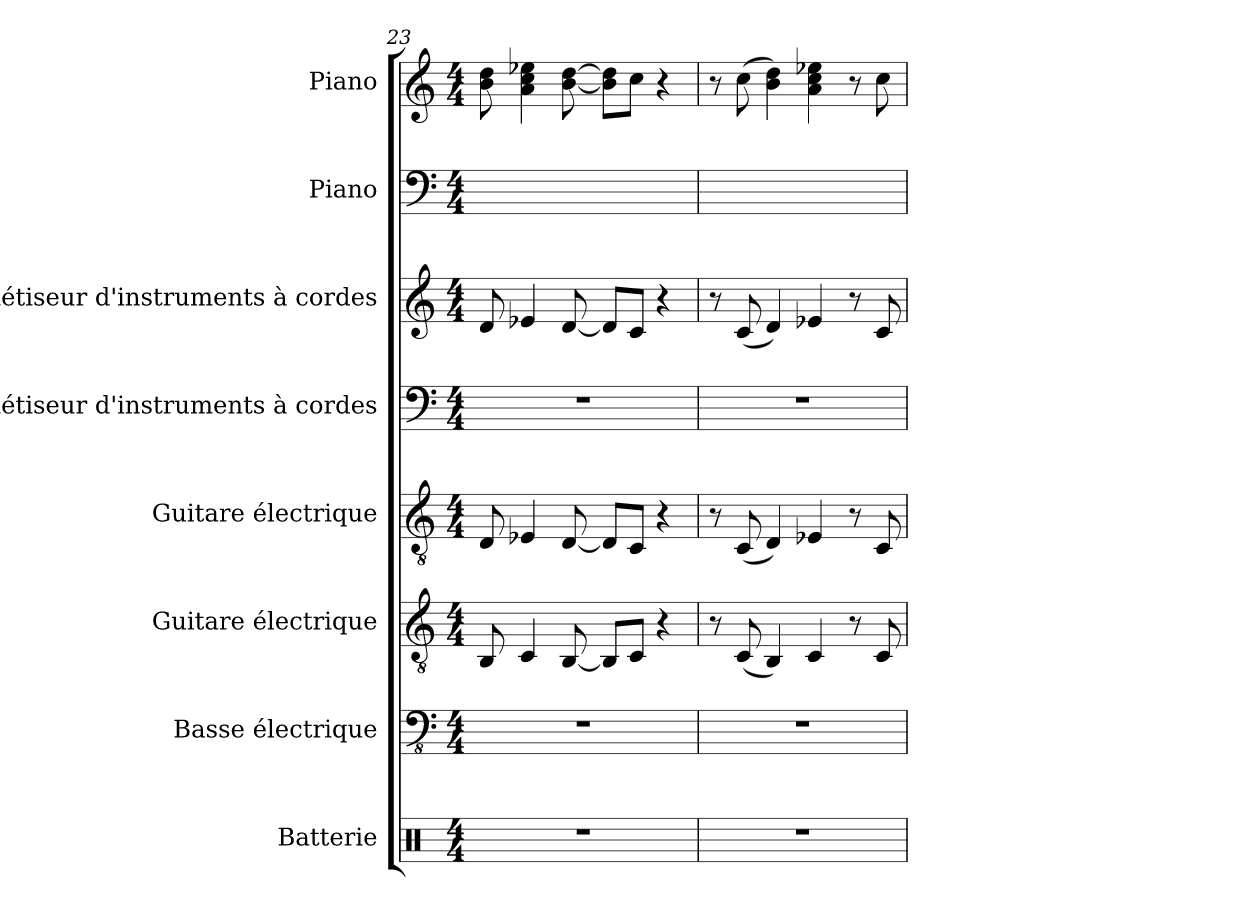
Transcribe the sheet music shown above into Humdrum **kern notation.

**kern	**kern	**kern	**kern	**kern	**kern	**kern	**kern
*part8	*part7	*part6	*part5	*part4	*part3	*part2	*part1
*staff8	*staff7	*staff6	*staff5	*staff4	*staff3	*staff2	*staff1
*I"Batterie	*I"Basse électrique	*I"Guitare électrique	*I"Guitare électrique	*I"Synthétiseur d'instruments à cordes	*I"Synthétiseur d'instruments à cordes	*I"Piano	*I"Piano
*I'Batt.	*I'B. él.	*I'Guit. El.	*I'Guit. El.	*I'Synth.	*I'Synth.	*I'Pia.	*I'Pia.
!!LO:PB:g=z
*clefX	*clefFv4	*clefGv2	*clefGv2	*clefF4	*clefG2	*clefF4	*clefG2
*k[]	*k[]	*k[]	*k[]	*k[]	*k[]	*k[]	*k[]
*M4/4	*M4/4	*M4/4	*M4/4	*M4/4	*M4/4	*M4/4	*M4/4
=23	=23	=23	=23	=23	=23	=23	=23
1r	1r	8BB/	8D/	1r	8d/	1ryy	8b\ 8dd\
.	.	4C/	4E-X/	.	4e-X/	.	4a\ 4cc\ 4ee-X\
.	.	[8BB/	[8D/	.	[8d/	.	[8b\ [8dd\
.	.	8BB/L]	8D/L]	.	8d/L]	.	8b\] 8dd\]L
.	.	8C/J	8C/J	.	8c/J	.	8cc\J
.	.	4r	4r	.	4r	.	4r
=24	=24	=24	=24	=24	=24	=24	=24
1r	1r	8r	8r	1r	8r	1ryy	8r
.	.	(8C/	(8C/	.	(8c/	.	(8cc\
.	.	4BB/)	4D/)	.	4d/)	.	4b\ 4dd\)
.	.	4C/	4E-X/	.	4e-X/	.	4a\ 4cc\ 4ee-X\
.	.	8r	8r	.	8r	.	8r
.	.	8C/	8C/	.	8c/	.	8cc\
=	=	=	=	=	=	=	=
*-	*-	*-	*-	*-	*-	*-	*-
